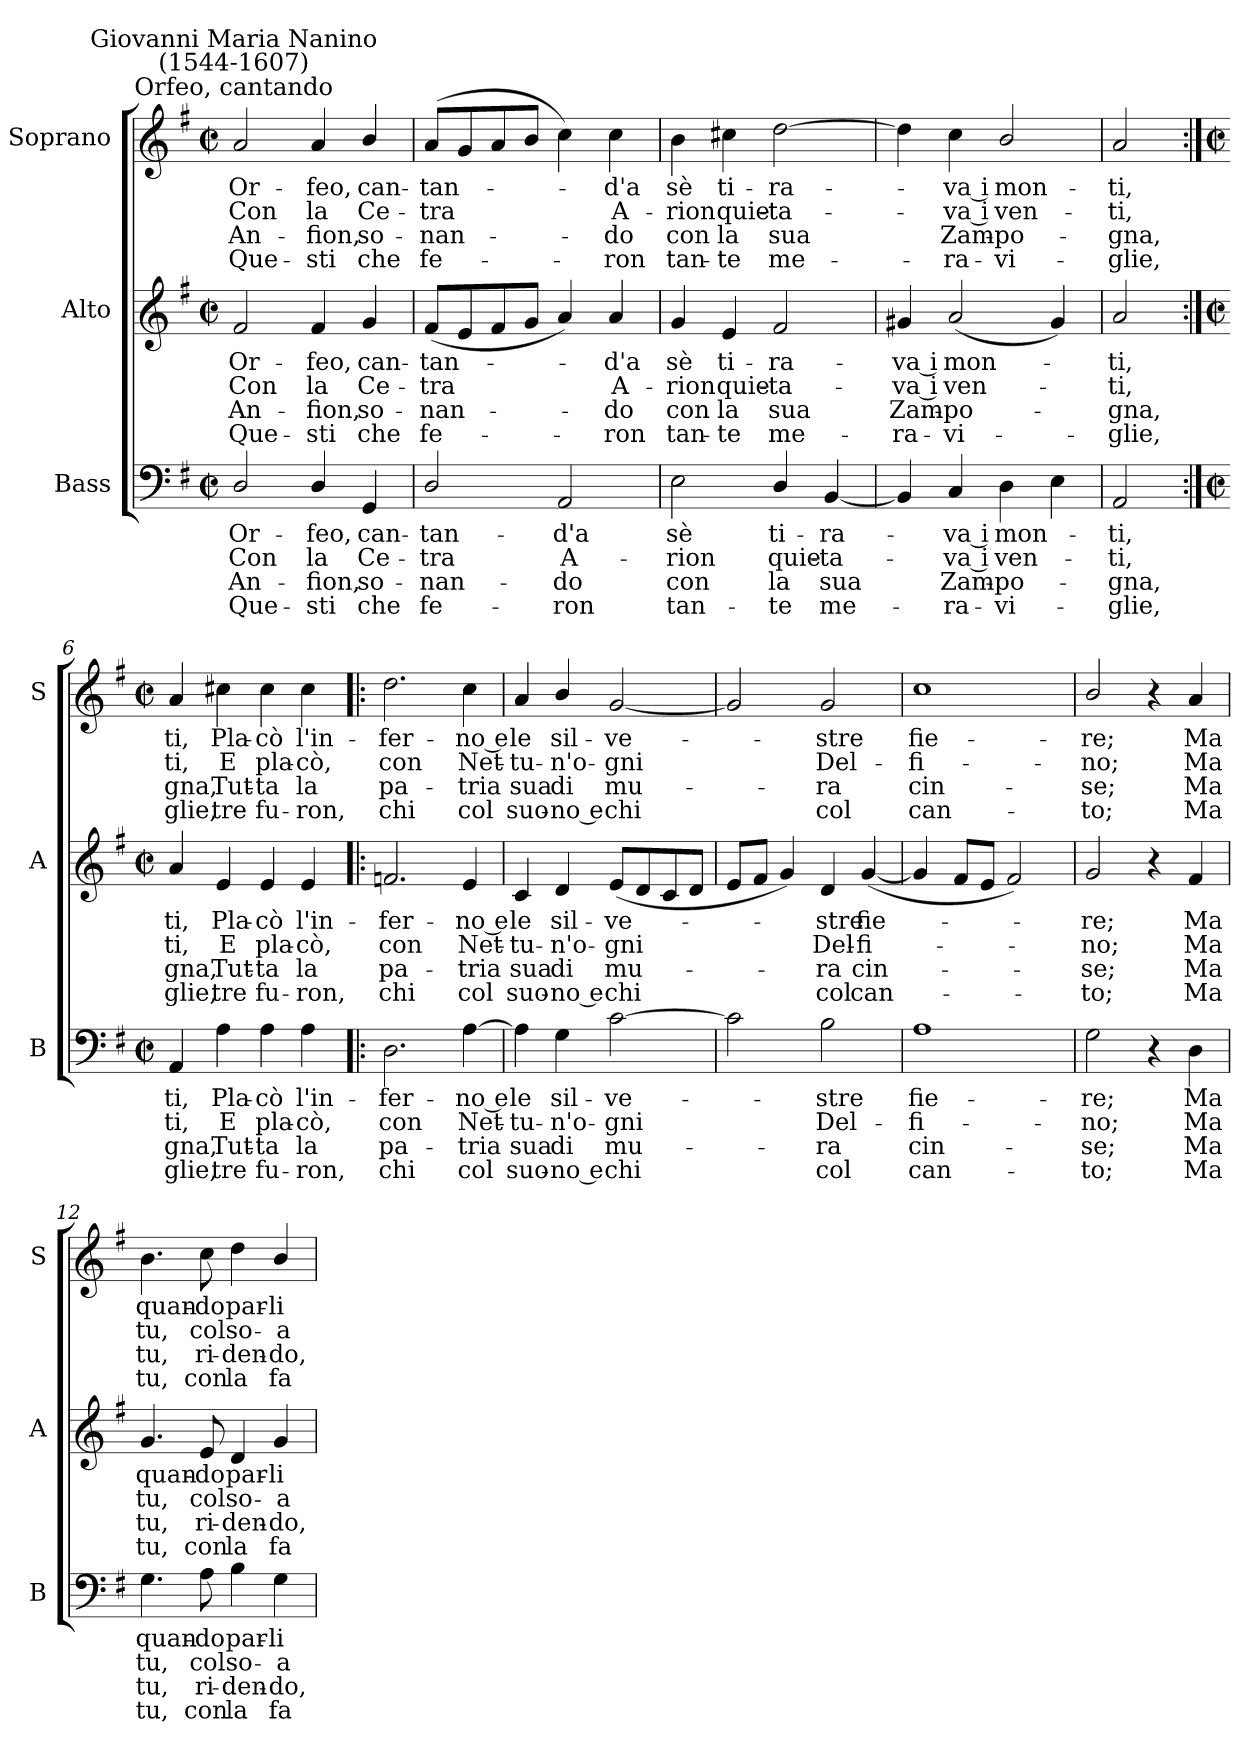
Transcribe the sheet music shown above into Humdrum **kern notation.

**kern	**text	**text	**text	**text	**kern	**text	**text	**text	**text	**kern	**text	**text	**text	**text
*part3	*part3	*part3	*part3	*part3	*part2	*part2	*part2	*part2	*part2	*part1	*part1	*part1	*part1	*part1
*staff3	*staff3	*staff3	*staff3	*staff3	*staff2	*staff2	*staff2	*staff2	*staff2	*staff1	*staff1	*staff1	*staff1	*staff1
*I"Bass	*	*	*	*	*I"Alto	*	*	*	*	*I"Soprano	*	*	*	*
*I'B	*	*	*	*	*I'A	*	*	*	*	*I'S	*	*	*	*
*clefF4	*	*	*	*	*clefG2	*	*	*	*	*clefG2	*	*	*	*
*k[f#]	*	*	*	*	*k[f#]	*	*	*	*	*k[f#]	*	*	*	*
*G:	*	*	*	*	*G:	*	*	*	*	*G:	*	*	*	*
*M2/2	*	*	*	*	*M2/2	*	*	*	*	*M2/2	*	*	*	*
*met(c|)	*	*	*	*	*met(c|)	*	*	*	*	*met(c|)	*	*	*	*
=1	=1	=1	=1	=1	=1	=1	=1	=1	=1	=1	=1	=1	=1	=1
!	!	!	!	!	!	!	!	!	!	!LO:TX:a:cj:t=Orfeo, cantando	!	!	!	!
!	!	!	!	!	!	!	!	!	!	!LO:TX:a:cj:t=Giovanni Maria Nanino\n(1544-1607)	!	!	!	!
!	!LO:LY:b	!LO:LY:b	!LO:LY:b	!LO:LY:b	!	!LO:LY:b	!LO:LY:b	!LO:LY:b	!LO:LY:b	!	!LO:LY:b	!LO:LY:b	!LO:LY:b	!LO:LY:b
2D/	Or-	-Con	An-	-Que-	2f#	Or-	-Con	An-	-Que-	2a	Or-	-Con	An-	-Que-
!	!LO:LY:b	!LO:LY:b	!LO:LY:b	!LO:LY:b	!	!LO:LY:b	!LO:LY:b	!LO:LY:b	!LO:LY:b	!	!LO:LY:b	!LO:LY:b	!LO:LY:b	!LO:LY:b
4D/	-feo,	la	fion,	sti	4f#	-feo,	la	fion,	sti	4a	-feo,	la	fion,	sti
!	!LO:LY:b	!LO:LY:b	!LO:LY:b	!LO:LY:b	!	!LO:LY:b	!LO:LY:b	!LO:LY:b	!LO:LY:b	!	!LO:LY:b	!LO:LY:b	!LO:LY:b	!LO:LY:b
4GG	can-	-Ce-	-so-	-che	4g	can-	-Ce-	-so-	-che	4b/	can-	-Ce-	-so-	-che
=2	=2	=2	=2	=2	=2	=2	=2	=2	=2	=2	=2	=2	=2	=2
!	!LO:LY:b	!LO:LY:b	!LO:LY:b	!LO:LY:b	!	!LO:LY:b	!LO:LY:b	!LO:LY:b	!LO:LY:b	!	!LO:LY:b	!LO:LY:b	!LO:LY:b	!LO:LY:b
2D/	tan-	-tra	nan-	-fe-	(<8f#L	tan-	tra	nan-	fe-	(<8aL	tan-	tra	nan-	fe-
.	.	.	.	.	8e	.	.	.	.	8g	.	.	.	.
.	.	.	.	.	8f#	.	.	.	.	8a	.	.	.	.
.	.	.	.	.	8gJ	.	.	.	.	8bJ	.	.	.	.
!	!LO:LY:b	!LO:LY:b	!LO:LY:b	!LO:LY:b	!	!	!	!	!	!	!	!	!	!
2AA	-d'a	A-	-do	ron	4a)	.	.	.	.	4cc)	.	.	.	.
!	!	!	!	!	!	!LO:LY:b	!LO:LY:b	!LO:LY:b	!LO:LY:b	!	!LO:LY:b	!LO:LY:b	!LO:LY:b	!LO:LY:b
.	.	.	.	.	4a	d'a	A-	-do	ron	4cc	d'a	A-	-do	ron
=3	=3	=3	=3	=3	=3	=3	=3	=3	=3	=3	=3	=3	=3	=3
!	!LO:LY:b	!LO:LY:b	!LO:LY:b	!LO:LY:b	!	!LO:LY:b	!LO:LY:b	!LO:LY:b	!LO:LY:b	!	!LO:LY:b	!LO:LY:b	!LO:LY:b	!LO:LY:b
2E	sè	rion	con	tan-	4g	sè	rion	con	tan-	4b	sè	rion	con	tan-
!	!	!	!	!	!	!LO:LY:b	!LO:LY:b	!LO:LY:b	!LO:LY:b	!	!LO:LY:b	!LO:LY:b	!LO:LY:b	!LO:LY:b
.	.	.	.	.	4e	-ti-	-quie-	-la	te	4cc#X	-ti-	-quie-	-la	te
!	!LO:LY:b	!LO:LY:b	!LO:LY:b	!LO:LY:b	!	!LO:LY:b	!LO:LY:b	!LO:LY:b	!LO:LY:b	!	!LO:LY:b	!LO:LY:b	!LO:LY:b	!LO:LY:b
4D/	-ti-	-quie-	-la	te	2f#	ra-	-ta-	-sua	me-	[2dd	ra-	ta-	sua	me-
!	!LO:LY:b	!LO:LY:b	!LO:LY:b	!LO:LY:b	!	!	!	!	!	!	!	!	!	!
[4BB	ra-	ta-	sua	me-	.	.	.	.	.	.	.	.	.	.
=4	=4	=4	=4	=4	=4	=4	=4	=4	=4	=4	=4	=4	=4	=4
!	!	!	!	!	!	!LO:LY:b	!LO:LY:b	!LO:LY:b	!LO:LY:b	!	!	!	!	!
4BB]	.	.	.	.	4g#X	-va i	va i	Zam-	-ra-	4dd]	.	.	.	.
!	!LO:LY:b	!LO:LY:b	!LO:LY:b	!LO:LY:b	!	!LO:LY:b	!LO:LY:b	!LO:LY:b	!LO:LY:b	!	!LO:LY:b	!LO:LY:b	!LO:LY:b	!LO:LY:b
4C	va i	va i	Zam-	-ra-	(<2a	-mon-	ven-	po-	vi-	4cc	va i	va i	Zam-	-ra-
!	!LO:LY:b	!LO:LY:b	!LO:LY:b	!LO:LY:b	!	!	!	!	!	!	!LO:LY:b	!LO:LY:b	!LO:LY:b	!LO:LY:b
4D	-mon-	ven-	po-	vi-	.	.	.	.	.	2b/	-mon-	-ven-	-po-	-vi-
4E	.	.	.	.	4g#)	.	.	.	.	.	.	.	.	.
=5	=5	=5	=5	=5	=5	=5	=5	=5	=5	=5	=5	=5	=5	=5
!	!LO:LY:b	!LO:LY:b	!LO:LY:b	!LO:LY:b	!	!LO:LY:b	!LO:LY:b	!LO:LY:b	!LO:LY:b	!	!LO:LY:b	!LO:LY:b	!LO:LY:b	!LO:LY:b
2AA	ti,	ti,	gna,	glie,	2a	ti,	ti,	gna,	glie,	2a	-ti,	ti,	gna,	glie,
!!LO:LB:g=z
=6:|!	=6:|!	=6:|!	=6:|!	=6:|!	=6:|!	=6:|!	=6:|!	=6:|!	=6:|!	=6:|!	=6:|!	=6:|!	=6:|!	=6:|!
*M2/2	*	*	*	*	*M2/2	*	*	*	*	*M2/2	*	*	*	*
*met(c|)	*	*	*	*	*met(c|)	*	*	*	*	*met(c|)	*	*	*	*
!	!LO:LY:b	!LO:LY:b	!LO:LY:b	!LO:LY:b	!	!LO:LY:b	!LO:LY:b	!LO:LY:b	!LO:LY:b	!	!LO:LY:b	!LO:LY:b	!LO:LY:b	!LO:LY:b
4AA	ti,	ti,	gna,	glie,	4a	ti,	ti,	gna,	glie,	4a	ti,	ti,	gna,	glie,
!	!LO:LY:b	!LO:LY:b	!LO:LY:b	!LO:LY:b	!	!LO:LY:b	!LO:LY:b	!LO:LY:b	!LO:LY:b	!	!LO:LY:b	!LO:LY:b	!LO:LY:b	!LO:LY:b
4A	Pla-	-E	Tut-	-tre	4e	Pla-	-E	Tut-	-tre	4cc#X	Pla-	-E	Tut-	-tre
!	!LO:LY:b	!LO:LY:b	!LO:LY:b	!LO:LY:b	!	!LO:LY:b	!LO:LY:b	!LO:LY:b	!LO:LY:b	!	!LO:LY:b	!LO:LY:b	!LO:LY:b	!LO:LY:b
4A	cò	pla-	-ta	fu-	4e	cò	pla-	-ta	fu-	4cc#	cò	pla-	-ta	fu-
!	!LO:LY:b	!LO:LY:b	!LO:LY:b	!LO:LY:b	!	!LO:LY:b	!LO:LY:b	!LO:LY:b	!LO:LY:b	!	!LO:LY:b	!LO:LY:b	!LO:LY:b	!LO:LY:b
4A	-l'in-	-cò,	la	ron,	4e	-l'in-	-cò,	la	ron,	4cc#	-l'in-	-cò,	la	ron,
=7!|:	=7!|:	=7!|:	=7!|:	=7!|:	=7!|:	=7!|:	=7!|:	=7!|:	=7!|:	=7!|:	=7!|:	=7!|:	=7!|:	=7!|:
!	!LO:LY:b	!LO:LY:b	!LO:LY:b	!LO:LY:b	!	!LO:LY:b	!LO:LY:b	!LO:LY:b	!LO:LY:b	!	!LO:LY:b	!LO:LY:b	!LO:LY:b	!LO:LY:b
2.D	fer-	-con	pa-	-chi	2.fn	fer-	-con	pa-	-chi	2.dd	fer-	-con	pa-	-chi
!	!LO:LY:b	!LO:LY:b	!LO:LY:b	!LO:LY:b	!	!LO:LY:b	!LO:LY:b	!LO:LY:b	!LO:LY:b	!	!LO:LY:b	!LO:LY:b	!LO:LY:b	!LO:LY:b
[4A	no e	Net-	-tria	col	4e	no e	Net-	-tria	col	4cc	no e	Net-	-tria	col
=8	=8	=8	=8	=8	=8	=8	=8	=8	=8	=8	=8	=8	=8	=8
!	!LO:LY:b	!LO:LY:b	!LO:LY:b	!LO:LY:b	!	!LO:LY:b	!LO:LY:b	!LO:LY:b	!LO:LY:b	!	!LO:LY:b	!LO:LY:b	!LO:LY:b	!LO:LY:b
4A]	le	tu-	-sua	suo-	4c	le	tu-	-sua	suo-	4a	le	tu-	-sua	suo-
!	!LO:LY:b	!LO:LY:b	!LO:LY:b	!LO:LY:b	!	!LO:LY:b	!LO:LY:b	!LO:LY:b	!LO:LY:b	!	!LO:LY:b	!LO:LY:b	!LO:LY:b	!LO:LY:b
4G	-sil-	-n'o-	-di	no e	4d	-sil-	-n'o-	-di	no e	4b/	-sil-	-n'o-	-di	no e
!	!LO:LY:b	!LO:LY:b	!LO:LY:b	!LO:LY:b	!	!LO:LY:b	!LO:LY:b	!LO:LY:b	!LO:LY:b	!	!LO:LY:b	!LO:LY:b	!LO:LY:b	!LO:LY:b
[2c	ve-	gni	mu-	chi	(<8eL	ve-	gni	mu-	chi	[2g	ve-	gni	mu-	chi
.	.	.	.	.	8d	.	.	.	.	.	.	.	.	.
.	.	.	.	.	8c	.	.	.	.	.	.	.	.	.
.	.	.	.	.	8dJ	.	.	.	.	.	.	.	.	.
=9	=9	=9	=9	=9	=9	=9	=9	=9	=9	=9	=9	=9	=9	=9
2c]	.	.	.	.	8eL	.	.	.	.	2g]	.	.	.	.
.	.	.	.	.	8f#J	.	.	.	.	.	.	.	.	.
.	.	.	.	.	4g)	.	.	.	.	.	.	.	.	.
!	!LO:LY:b	!LO:LY:b	!LO:LY:b	!LO:LY:b	!	!LO:LY:b	!LO:LY:b	!LO:LY:b	!LO:LY:b	!	!LO:LY:b	!LO:LY:b	!LO:LY:b	!LO:LY:b
2B	stre	Del-	-ra	col	4d	stre	Del-	-ra	col	2g	stre	Del-	-ra	col
!	!	!	!	!	!	!LO:LY:b	!LO:LY:b	!LO:LY:b	!LO:LY:b	!	!	!	!	!
.	.	.	.	.	(<[4g	fie-	fi-	cin-	can-	.	.	.	.	.
=10	=10	=10	=10	=10	=10	=10	=10	=10	=10	=10	=10	=10	=10	=10
!	!LO:LY:b	!LO:LY:b	!LO:LY:b	!LO:LY:b	!	!	!	!	!	!	!LO:LY:b	!LO:LY:b	!LO:LY:b	!LO:LY:b
1A	fie-	-fi-	-cin-	-can-	4g]	.	.	.	.	1cc	fie-	-fi-	-cin-	-can-
.	.	.	.	.	8f#L	.	.	.	.	.	.	.	.	.
.	.	.	.	.	8eJ	.	.	.	.	.	.	.	.	.
.	.	.	.	.	2f#)	.	.	.	.	.	.	.	.	.
=11	=11	=11	=11	=11	=11	=11	=11	=11	=11	=11	=11	=11	=11	=11
!	!LO:LY:b	!LO:LY:b	!LO:LY:b	!LO:LY:b	!	!LO:LY:b	!LO:LY:b	!LO:LY:b	!LO:LY:b	!	!LO:LY:b	!LO:LY:b	!LO:LY:b	!LO:LY:b
2G	-re;	no;	se;	to;	2g	re;	no;	se;	to;	2b/	-re;	no;	se;	to;
4r	.	.	.	.	4r	.	.	.	.	4r	.	.	.	.
!	!LO:LY:b	!LO:LY:b	!LO:LY:b	!LO:LY:b	!	!LO:LY:b	!LO:LY:b	!LO:LY:b	!LO:LY:b	!	!LO:LY:b	!LO:LY:b	!LO:LY:b	!LO:LY:b
4D	Ma	Ma	Ma	Ma	4f#	Ma	Ma	Ma	Ma	4a	Ma	Ma	Ma	Ma
=12	=12	=12	=12	=12	=12	=12	=12	=12	=12	=12	=12	=12	=12	=12
!	!LO:LY:b	!LO:LY:b	!LO:LY:b	!LO:LY:b	!	!LO:LY:b	!LO:LY:b	!LO:LY:b	!LO:LY:b	!	!LO:LY:b	!LO:LY:b	!LO:LY:b	!LO:LY:b
4.G	quan-	-tu,	tu,	tu,	4.g	quan-	-tu,	tu,	tu,	4.b	quan-	-tu,	tu,	tu,
!	!LO:LY:b	!LO:LY:b	!LO:LY:b	!LO:LY:b	!	!LO:LY:b	!LO:LY:b	!LO:LY:b	!LO:LY:b	!	!LO:LY:b	!LO:LY:b	!LO:LY:b	!LO:LY:b
8A	do	col	ri-	-con	8e	do	col	ri-	-con	8cc	do	col	ri-	-con
!	!LO:LY:b	!LO:LY:b	!LO:LY:b	!LO:LY:b	!	!LO:LY:b	!LO:LY:b	!LO:LY:b	!LO:LY:b	!	!LO:LY:b	!LO:LY:b	!LO:LY:b	!LO:LY:b
4B	par-	-so-	-den-	-la	4d	par-	-so-	-den-	-la	4dd	par-	-so-	-den-	-la
!	!LO:LY:b	!LO:LY:b	!LO:LY:b	!LO:LY:b	!	!LO:LY:b	!LO:LY:b	!LO:LY:b	!LO:LY:b	!	!LO:LY:b	!LO:LY:b	!LO:LY:b	!LO:LY:b
4G	li	a-	-do,	fa-	4g	li	a-	-do,	fa-	4b/	li	a-	-do,	fa-
=	=	=	=	=	=	=	=	=	=	=	=	=	=	=
*-	*-	*-	*-	*-	*-	*-	*-	*-	*-	*-	*-	*-	*-	*-
